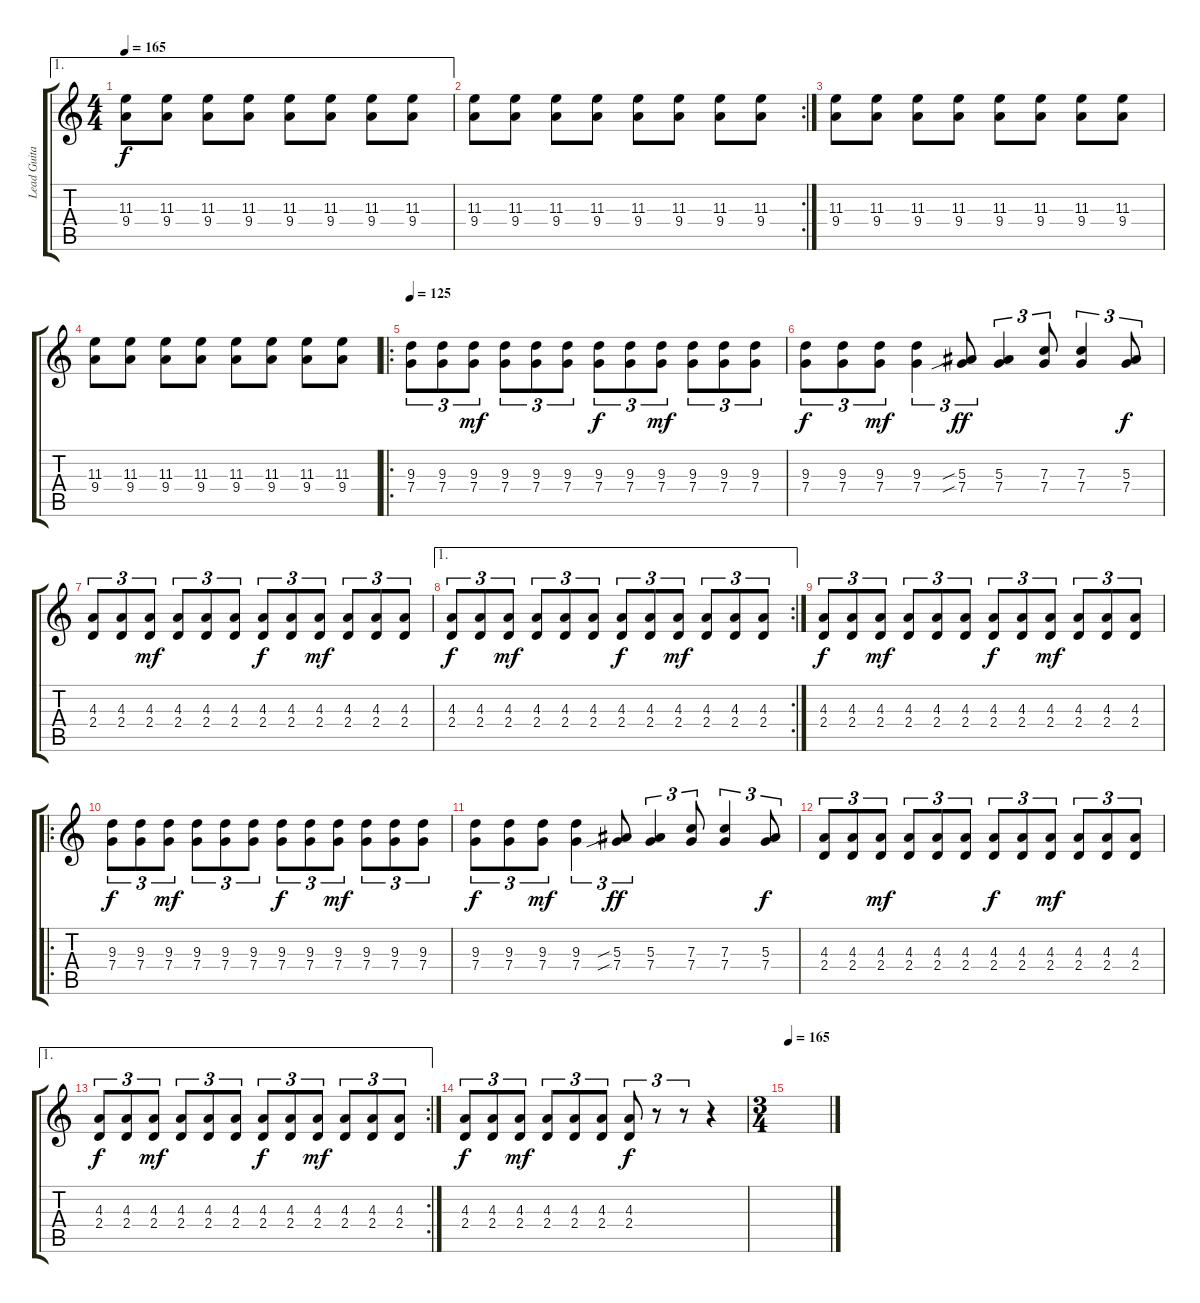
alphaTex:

\track ("Lead Guitar (studio) 2" "Lead Guita") {instrument distortionguitar}
\staff {score tabs}
\tuning (D4 A3 F3 C3 G2 D2) {hide}
\ae 1
\ts (4 4)
\tempo 165
\clef g2
\ks c
(11.3 9.4).8{dy f} (11.3 9.4).8 (11.3 9.4).8 (11.3 9.4).8 (11.3 9.4).8 (11.3 9.4).8 (11.3 9.4).8 (11.3 9.4).8 |
\rc 2
(11.3 9.4).8 (11.3 9.4).8 (11.3 9.4).8 (11.3 9.4).8 (11.3 9.4).8 (11.3 9.4).8 (11.3 9.4).8 (11.3 9.4).8 |
(11.3 9.4).8 (11.3 9.4).8 (11.3 9.4).8 (11.3 9.4).8 (11.3 9.4).8 (11.3 9.4).8 (11.3 9.4).8 (11.3 9.4).8 |
(11.3 9.4).8 (11.3 9.4).8 (11.3 9.4).8 (11.3 9.4).8 (11.3 9.4).8 (11.3 9.4).8 (11.3 9.4).8 (11.3 9.4).8 |
\ro
\tempo 125
(9.3 7.4).8{tu (3 2)} (9.3 7.4).8{tu (3 2)} (9.3 7.4).8{tu (3 2) dy mf} (9.3 7.4).8{tu (3 2)} (9.3 7.4).8{tu (3 2)} (9.3 7.4).8{tu (3 2)} (9.3 7.4).8{tu (3 2) dy f} (9.3 7.4).8{tu (3 2)} (9.3 7.4).8{tu (3 2) dy mf} (9.3 7.4).8{tu (3 2)} (9.3 7.4).8{tu (3 2)} (9.3 7.4).8{tu (3 2)} |
(9.3 7.4).8{tu (3 2) dy f} (9.3 7.4).8{tu (3 2)} (9.3 7.4).8{tu (3 2) dy mf} (9.3 7.4).4{tu (3 2)} (5.3{sib} 7.4{sib}).8{tu (3 2) dy ff} (5.3 7.4).4{tu (3 2)} (7.3 7.4).8{tu (3 2)} (7.3 7.4).4{tu (3 2)} (5.3 7.4).8{tu (3 2) dy f} |
(4.3 2.4).8{tu (3 2)} (4.3 2.4).8{tu (3 2)} (4.3 2.4).8{tu (3 2) dy mf} (4.3 2.4).8{tu (3 2)} (4.3 2.4).8{tu (3 2)} (4.3 2.4).8{tu (3 2)} (4.3 2.4).8{tu (3 2) dy f} (4.3 2.4).8{tu (3 2)} (4.3 2.4).8{tu (3 2) dy mf} (4.3 2.4).8{tu (3 2)} (4.3 2.4).8{tu (3 2)} (4.3 2.4).8{tu (3 2)} |
\ae 1
\rc 2
(4.3 2.4).8{tu (3 2) dy f} (4.3 2.4).8{tu (3 2)} (4.3 2.4).8{tu (3 2) dy mf} (4.3 2.4).8{tu (3 2)} (4.3 2.4).8{tu (3 2)} (4.3 2.4).8{tu (3 2)} (4.3 2.4).8{tu (3 2) dy f} (4.3 2.4).8{tu (3 2)} (4.3 2.4).8{tu (3 2) dy mf} (4.3 2.4).8{tu (3 2)} (4.3 2.4).8{tu (3 2)} (4.3 2.4).8{tu (3 2)} |
(4.3 2.4).8{tu (3 2) dy f} (4.3 2.4).8{tu (3 2)} (4.3 2.4).8{tu (3 2) dy mf} (4.3 2.4).8{tu (3 2)} (4.3 2.4).8{tu (3 2)} (4.3 2.4).8{tu (3 2)} (4.3 2.4).8{tu (3 2) dy f} (4.3 2.4).8{tu (3 2)} (4.3 2.4).8{tu (3 2) dy mf} (4.3 2.4).8{tu (3 2)} (4.3 2.4).8{tu (3 2)} (4.3 2.4).8{tu (3 2)} |
\ro
(9.3 7.4).8{tu (3 2) dy f} (9.3 7.4).8{tu (3 2)} (9.3 7.4).8{tu (3 2) dy mf} (9.3 7.4).8{tu (3 2)} (9.3 7.4).8{tu (3 2)} (9.3 7.4).8{tu (3 2)} (9.3 7.4).8{tu (3 2) dy f} (9.3 7.4).8{tu (3 2)} (9.3 7.4).8{tu (3 2) dy mf} (9.3 7.4).8{tu (3 2)} (9.3 7.4).8{tu (3 2)} (9.3 7.4).8{tu (3 2)} |
(9.3 7.4).8{tu (3 2) dy f} (9.3 7.4).8{tu (3 2)} (9.3 7.4).8{tu (3 2) dy mf} (9.3 7.4).4{tu (3 2)} (5.3{sib} 7.4{sib}).8{tu (3 2) dy ff} (5.3 7.4).4{tu (3 2)} (7.3 7.4).8{tu (3 2)} (7.3 7.4).4{tu (3 2)} (5.3 7.4).8{tu (3 2) dy f} |
(4.3 2.4).8{tu (3 2)} (4.3 2.4).8{tu (3 2)} (4.3 2.4).8{tu (3 2) dy mf} (4.3 2.4).8{tu (3 2)} (4.3 2.4).8{tu (3 2)} (4.3 2.4).8{tu (3 2)} (4.3 2.4).8{tu (3 2) dy f} (4.3 2.4).8{tu (3 2)} (4.3 2.4).8{tu (3 2) dy mf} (4.3 2.4).8{tu (3 2)} (4.3 2.4).8{tu (3 2)} (4.3 2.4).8{tu (3 2)} |
\ae 1
\rc 2
(4.3 2.4).8{tu (3 2) dy f} (4.3 2.4).8{tu (3 2)} (4.3 2.4).8{tu (3 2) dy mf} (4.3 2.4).8{tu (3 2)} (4.3 2.4).8{tu (3 2)} (4.3 2.4).8{tu (3 2)} (4.3 2.4).8{tu (3 2) dy f} (4.3 2.4).8{tu (3 2)} (4.3 2.4).8{tu (3 2) dy mf} (4.3 2.4).8{tu (3 2)} (4.3 2.4).8{tu (3 2)} (4.3 2.4).8{tu (3 2)} |
(4.3 2.4).8{tu (3 2) dy f} (4.3 2.4).8{tu (3 2)} (4.3 2.4).8{tu (3 2) dy mf} (4.3 2.4).8{tu (3 2)} (4.3 2.4).8{tu (3 2)} (4.3 2.4).8{tu (3 2)} (4.3 2.4).8{tu (3 2) dy f} r.8{tu (3 2)} r.8{tu (3 2)} r.4 |
\ts (3 4)
\tempo 165
